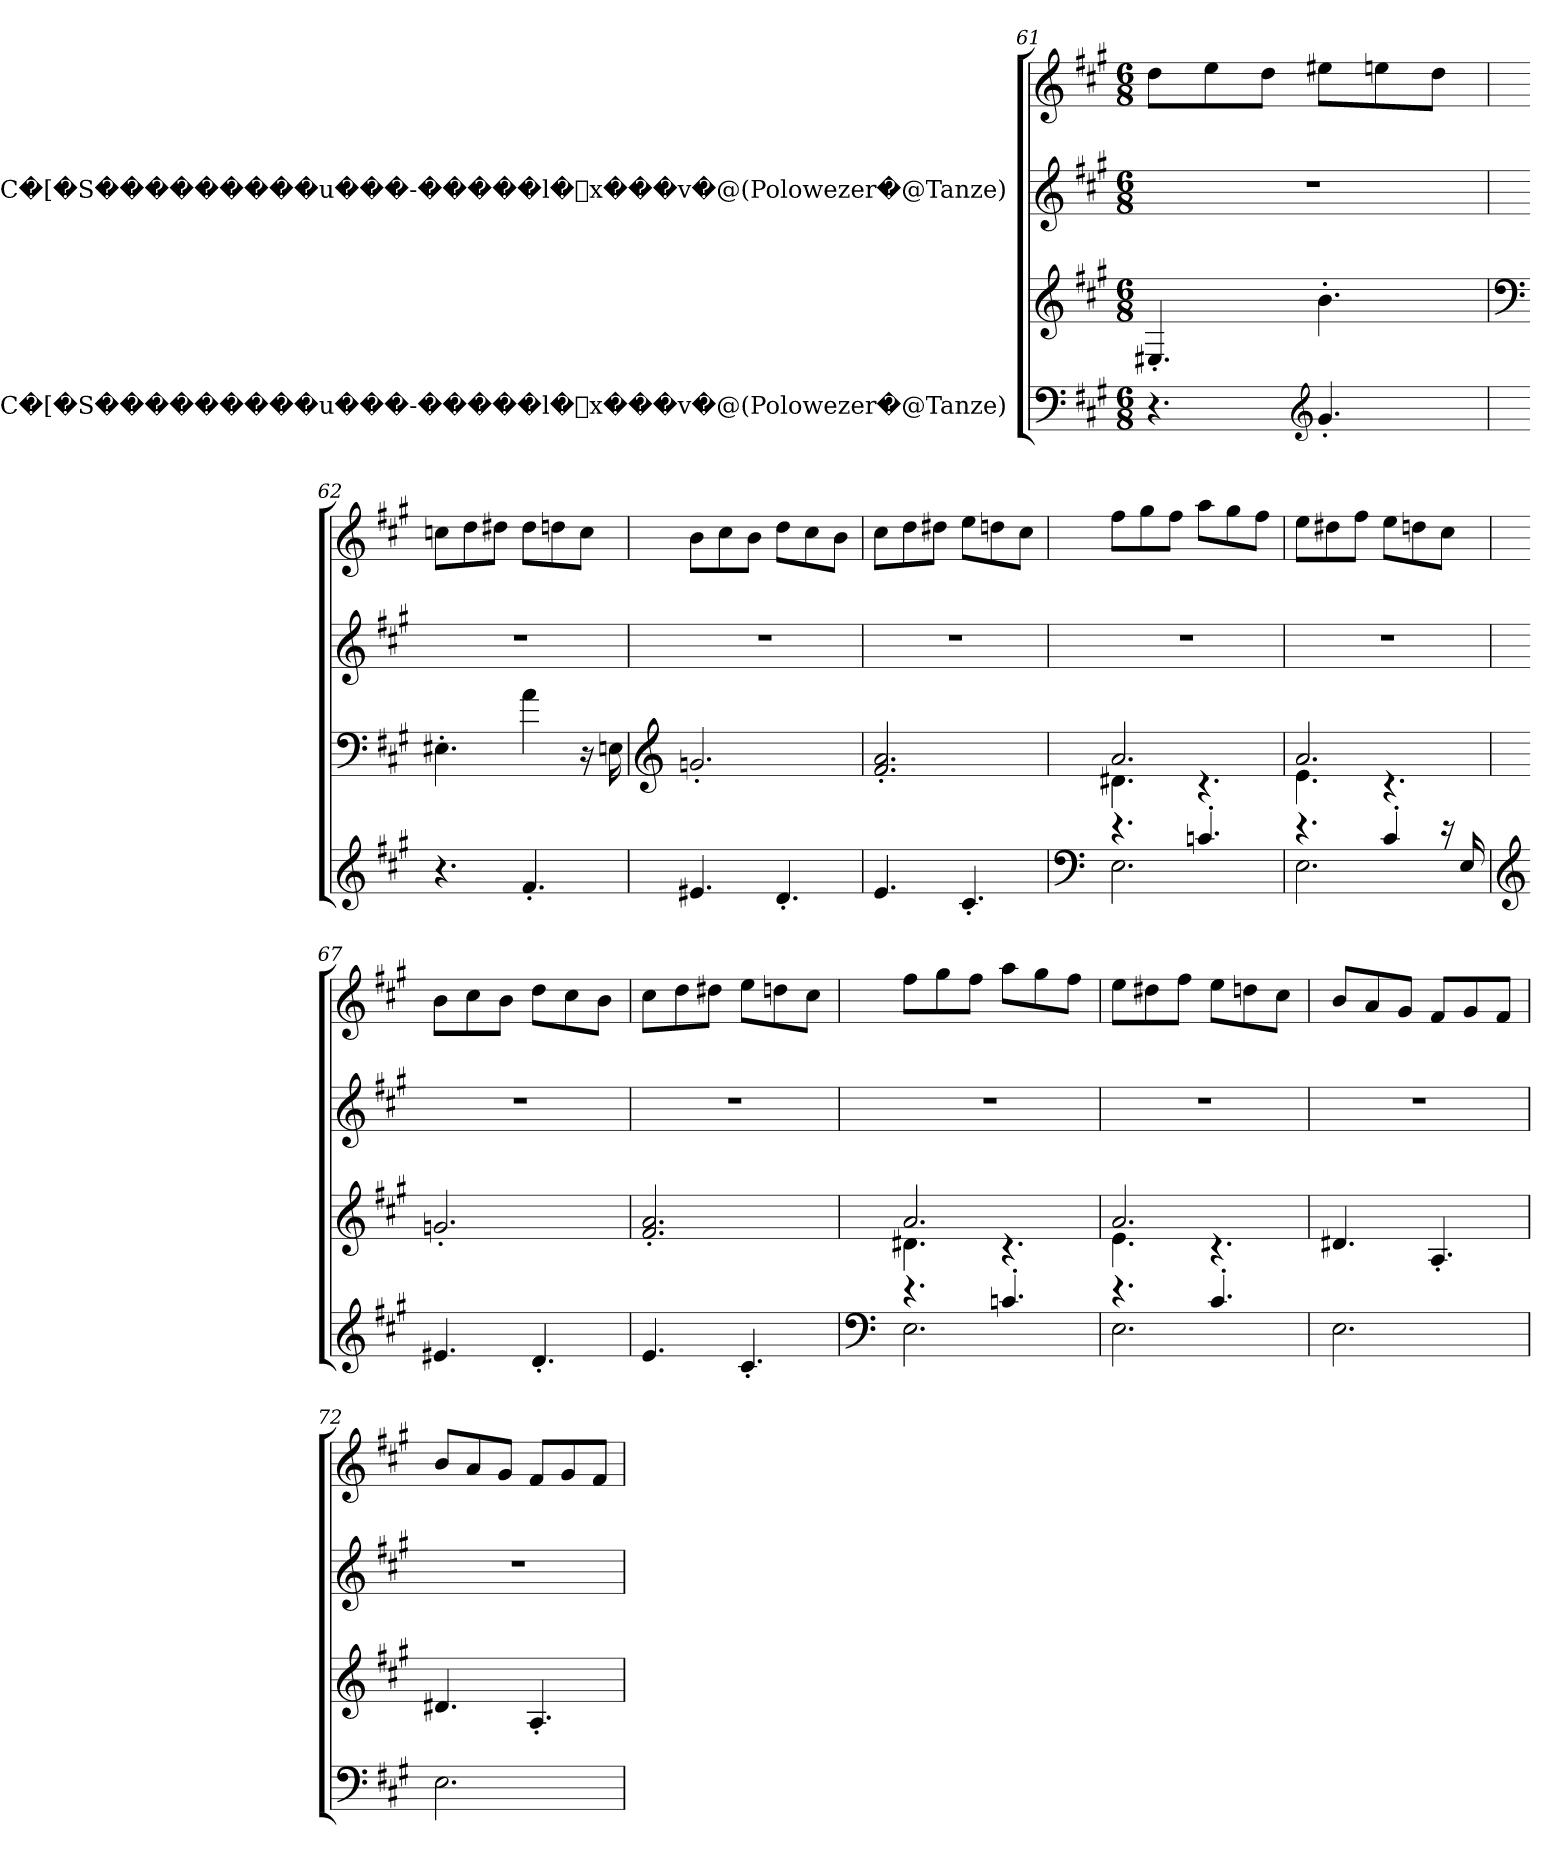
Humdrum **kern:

**kern	**kern	**kern	**kern
*part2	*part2	*part1	*part1
*staff4	*staff3	*staff2	*staff1
*I"钢琴, �C�[�S���������u���-�����l�ݗx���v�@(Polowezer�@Tanze)	*	*I"钢琴, �C�[�S���������u���-�����l�ݗx���v�@(Polowezer�@Tanze)	*
*clefF4	*clefG2	*clefG2	*clefG2
*k[f#c#g#]	*k[f#c#g#]	*k[f#c#g#]	*k[f#c#g#]
*M6/8	*M6/8	*M6/8	*M6/8
=61	=61	=61	=61
4.r	4.E#X'/	2.r	8dd\L
.	.	.	8ee\
.	.	.	8dd\J
*clefG2	*	*	*
4.g#'/	4.b'\	.	8ee#X\L
.	.	.	8een\
.	.	.	8dd\J
=62	=62	=62	=62
*	*clefF4	*	*
4.r	4.E#X'\	2.r	8ccn\L
.	.	.	8dd\
.	.	.	8dd#X\J
4.f#'/	4a\	.	8dd#\L
.	.	.	8ddn\
.	16r	.	8cc\J
.	16En\	.	.
=63	=63	=63	=63
*	*clefG2	*	*
4.e#X/	2.gn'/	2.r	8b\L
.	.	.	8cc#\
.	.	.	8b\J
4.d'/	.	.	8dd\L
.	.	.	8cc#\
.	.	.	8b\J
!!LO:LB:g=z
=64	=64	=64	=64
4.e/	2.f#/' 2.a/'	2.r	8cc#\L
.	.	.	8dd\
.	.	.	8dd#X\J
4.c#'/	.	.	8ee\L
.	.	.	8ddn\
.	.	.	8cc#\J
=65	=65	=65	=65
*clefF4	*	*	*
*^	*^	*	*
4.r	2.E\	2.a/	4.d#X\	2.r	8ff#\L
.	.	.	.	.	8gg#\
.	.	.	.	.	8ff#\J
4.cn'/	.	.	4.r	.	8aa\L
.	.	.	.	.	8gg#\
.	.	.	.	.	8ff#\J
=66	=66	=66	=66	=66	=66
4.r	2.E\	2.a/	4.e\	2.r	8ee\L
.	.	.	.	.	8dd#X\
.	.	.	.	.	8ff#\J
4c#'/	.	.	4.r	.	8ee\L
.	.	.	.	.	8ddn\
16r	.	.	.	.	8cc#\J
16E/	.	.	.	.	.
*v	*v	*	*	*	*
*	*v	*v	*	*
=67	=67	=67	=67
*clefG2	*	*	*
4.e#X/	2.gn'/	2.r	8b\L
.	.	.	8cc#\
.	.	.	8b\J
4.d'/	.	.	8dd\L
.	.	.	8cc#\
.	.	.	8b\J
!!LO:PB:g=z
=68	=68	=68	=68
4.e/	2.f#/' 2.a/'	2.r	8cc#\L
.	.	.	8dd\
.	.	.	8dd#X\J
4.c#'/	.	.	8ee\L
.	.	.	8ddn\
.	.	.	8cc#\J
=69	=69	=69	=69
*clefF4	*	*	*
*^	*^	*	*
4.r	2.E\	2.a/	4.d#X\	2.r	8ff#\L
.	.	.	.	.	8gg#\
.	.	.	.	.	8ff#\J
4.cn'/	.	.	4.r	.	8aa\L
.	.	.	.	.	8gg#\
.	.	.	.	.	8ff#\J
=70	=70	=70	=70	=70	=70
4.r	2.E\	2.a/	4.e\	2.r	8ee\L
.	.	.	.	.	8dd#X\
.	.	.	.	.	8ff#\J
4.c#'/	.	.	4.r	.	8ee\L
.	.	.	.	.	8ddn\
.	.	.	.	.	8cc#\J
*v	*v	*	*	*	*
*	*v	*v	*	*
=71	=71	=71	=71
2.E\	4.d#X/	2.r	8b/L
.	.	.	8a/
.	.	.	8g#/J
.	4.A'/	.	8f#/L
.	.	.	8g#/
.	.	.	8f#/J
=72	=72	=72	=72
2.E\	4.d#X/	2.r	8b/L
.	.	.	8a/
.	.	.	8g#/J
.	4.A'/	.	8f#/L
.	.	.	8g#/
.	.	.	8f#/J
=	=	=	=
*-	*-	*-	*-
